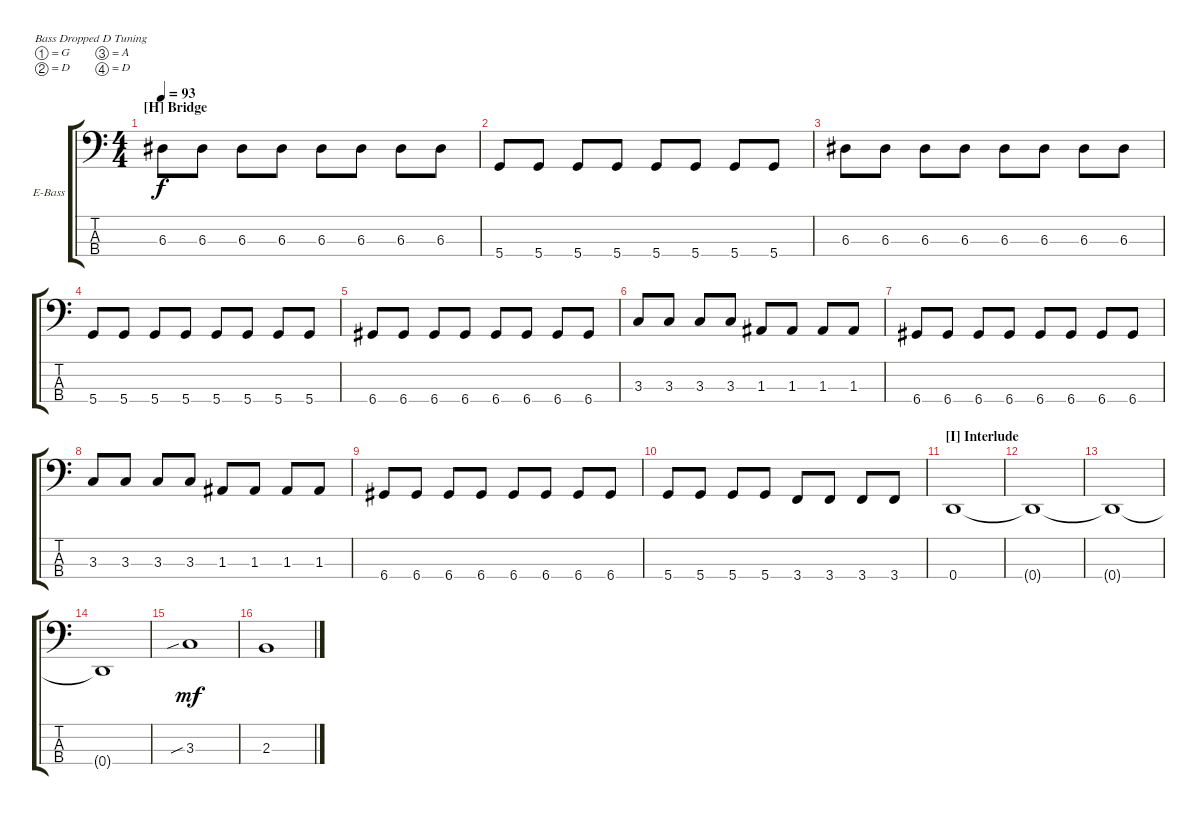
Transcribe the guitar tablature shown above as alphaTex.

\bracketExtendMode groupsimilarinstruments
\firstSystemTrackNameOrientation horizontal
\otherSystemsTrackNameOrientation horizontal
\track ("Bass (Tobin Esperance)" "E-Bass") {instrument electricbassfinger}
\staff {score tabs}
\tuning (G2 D2 A1 D1)
\ts (4 4)
\section ("H" "Bridge")
\tempo 93
\clef f4
\ks c
6.3.8{dy f} 6.3.8 6.3.8 6.3.8 6.3.8 6.3.8 6.3.8 6.3.8 |
5.4.8 5.4.8 5.4.8 5.4.8 5.4.8 5.4.8 5.4.8 5.4.8 |
6.3.8 6.3.8 6.3.8 6.3.8 6.3.8 6.3.8 6.3.8 6.3.8 |
5.4.8 5.4.8 5.4.8 5.4.8 5.4.8 5.4.8 5.4.8 5.4.8 |
6.4.8 6.4.8 6.4.8 6.4.8 6.4.8 6.4.8 6.4.8 6.4.8 |
3.3.8 3.3.8 3.3.8 3.3.8 1.3.8 1.3.8 1.3.8 1.3.8 |
6.4.8 6.4.8 6.4.8 6.4.8 6.4.8 6.4.8 6.4.8 6.4.8 |
3.3.8 3.3.8 3.3.8 3.3.8 1.3.8 1.3.8 1.3.8 1.3.8 |
6.4.8 6.4.8 6.4.8 6.4.8 6.4.8 6.4.8 6.4.8 6.4.8 |
5.4.8 5.4.8 5.4.8 5.4.8 3.4.8 3.4.8 3.4.8 3.4.8 |
\section ("I" "Interlude")
0.4.1 |
0.4{t}.1 |
0.4{t}.1 |
0.4{t}.1 |
3.3{sib}.1{dy mf} |
2.3.1
